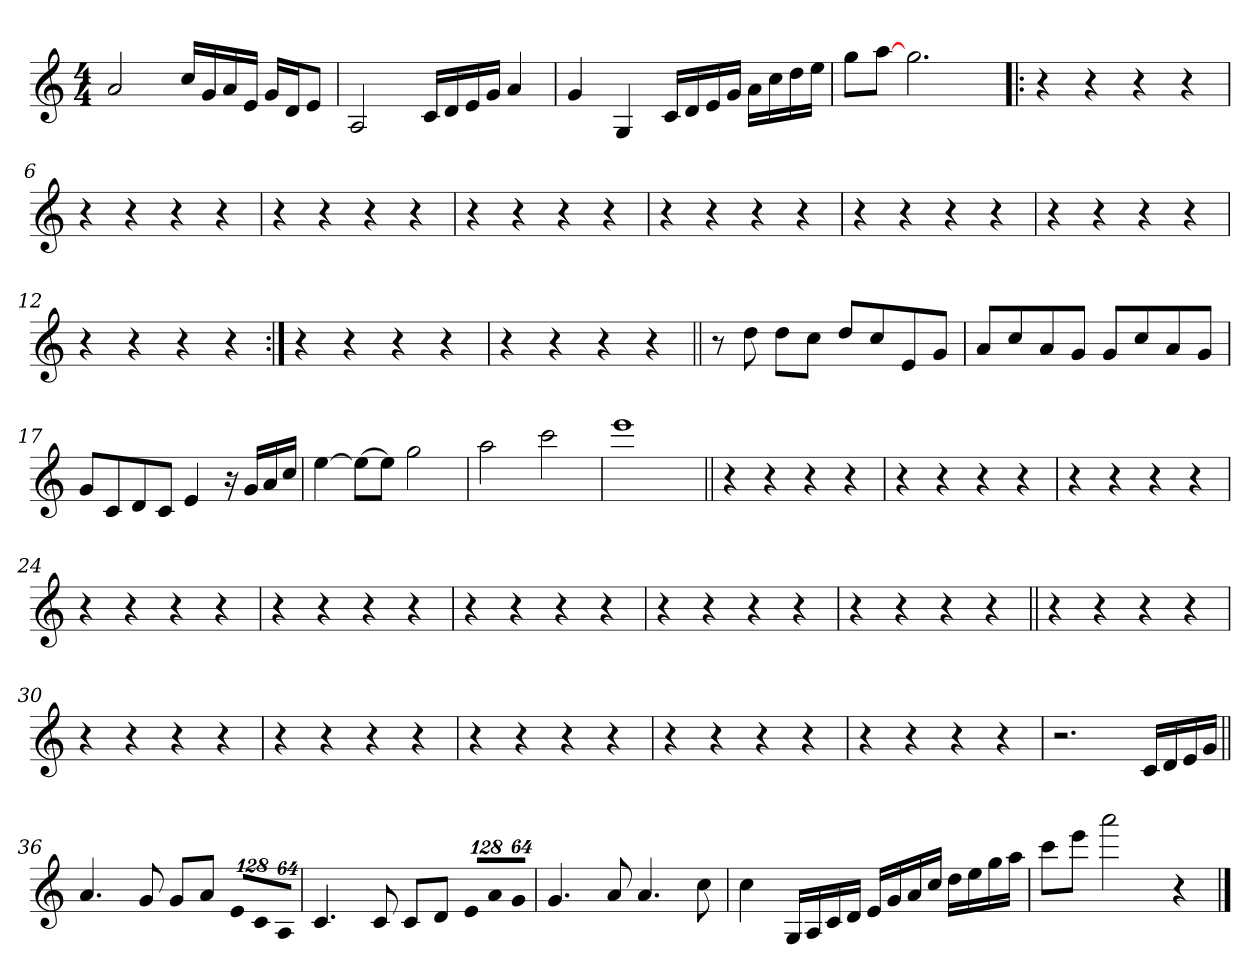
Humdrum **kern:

**kern
*part1
*staff1
!!LO:PB:g=z
*clefG2
*k[]
*C:
*M4/4
*MM86
=1
2ai/
16cci/LL
16gi/
16ai/
16ei/JJ
16gi/LL
16di/J
8ei/J
=2
2Ai/
16ci/LL
16di/
16ei/
16gi/JJ
4ai/
=3
4gi/
4Gi/
16ci/LL
16di/
16ei/
16gi/JJ
16ai\LL
16cci\
16ddi\
16eei\JJ
=4
8ggi\L
[>8aai\J
2.ggi\
!!LO:LB:g=z
=5!|:
4r
4r
4r
4r
=6
4r
4r
4r
4r
=7
4r
4r
4r
4r
=8
4r
4r
4r
4r
=9
4r
4r
4r
4r
=10
4r
4r
4r
4r
=11
4r
4r
4r
4r
=12
4r
4r
4r
4r
!!LO:LB:g=z
=13:|!
4r
4r
4r
4r
=14
4r
4r
4r
4r
=15||
8r
8ddi\
8ddi\L
8cci\J
8ddi/L
8cci/
8ei/
8gi/J
=16
8ai/L
8cci/
8ai/
8gi/J
8gi/L
8cci/
8ai/
8gi/J
!!LO:LB:g=z
=17
8gi/L
8ci/
8di/
8ci/J
4ei/
16r
16gi/LL
16ai/
16cci/JJ
=18
[>4eei\
8eei\L_>
8eei\J]
2ggi\
=19
2aai\
2ccci\
=20
1eeei
=21||
4r
4r
4r
4r
!!LO:LB:g=z
=22
4r
4r
4r
4r
=23
4r
4r
4r
4r
=24
4r
4r
4r
4r
=25
4r
4r
4r
4r
=26
4r
4r
4r
4r
!!LO:LB:g=z
=27
4r
4r
4r
4r
=28
4r
4r
4r
4r
=29||
4r
4r
4r
4r
=30
4r
4r
4r
4r
=31
4r
4r
4r
4r
!!LO:LB:g=z
=32
4r
4r
4r
4r
=33
4r
4r
4r
4r
=34
4r
4r
4r
4r
=35
2.r
16ci/LL
16di/
16ei/
16gi/JJ
=36||
4.ai/
8gi/
8gi/L
8ai/J
*Xbrackettup
!LO:N:vis=8
1024%85ei/L
!LO:N:vis=8
1024%85ci/
!LO:N:vis=8
512%43Ai/J
!!LO:LB:g=z
=37
4.ci/
8ci/
8ci/L
8di/J
!LO:N:vis=8
1024%85ei/L
!LO:N:vis=8
1024%85ai/
!LO:N:vis=8
512%43gi/J
=38
4.gi/
8ai/
4.ai/
8cci\
=39
4cci\
16Gi/LL
16Ai/
16ci/
16di/JJ
16ei/LL
16gi/
16ai/
16cci/JJ
16ddi\LL
16eei\
16ggi\
16aai\JJ
=40
8ccci\L
8eeei\J
2aaai\
4r
==
*-
